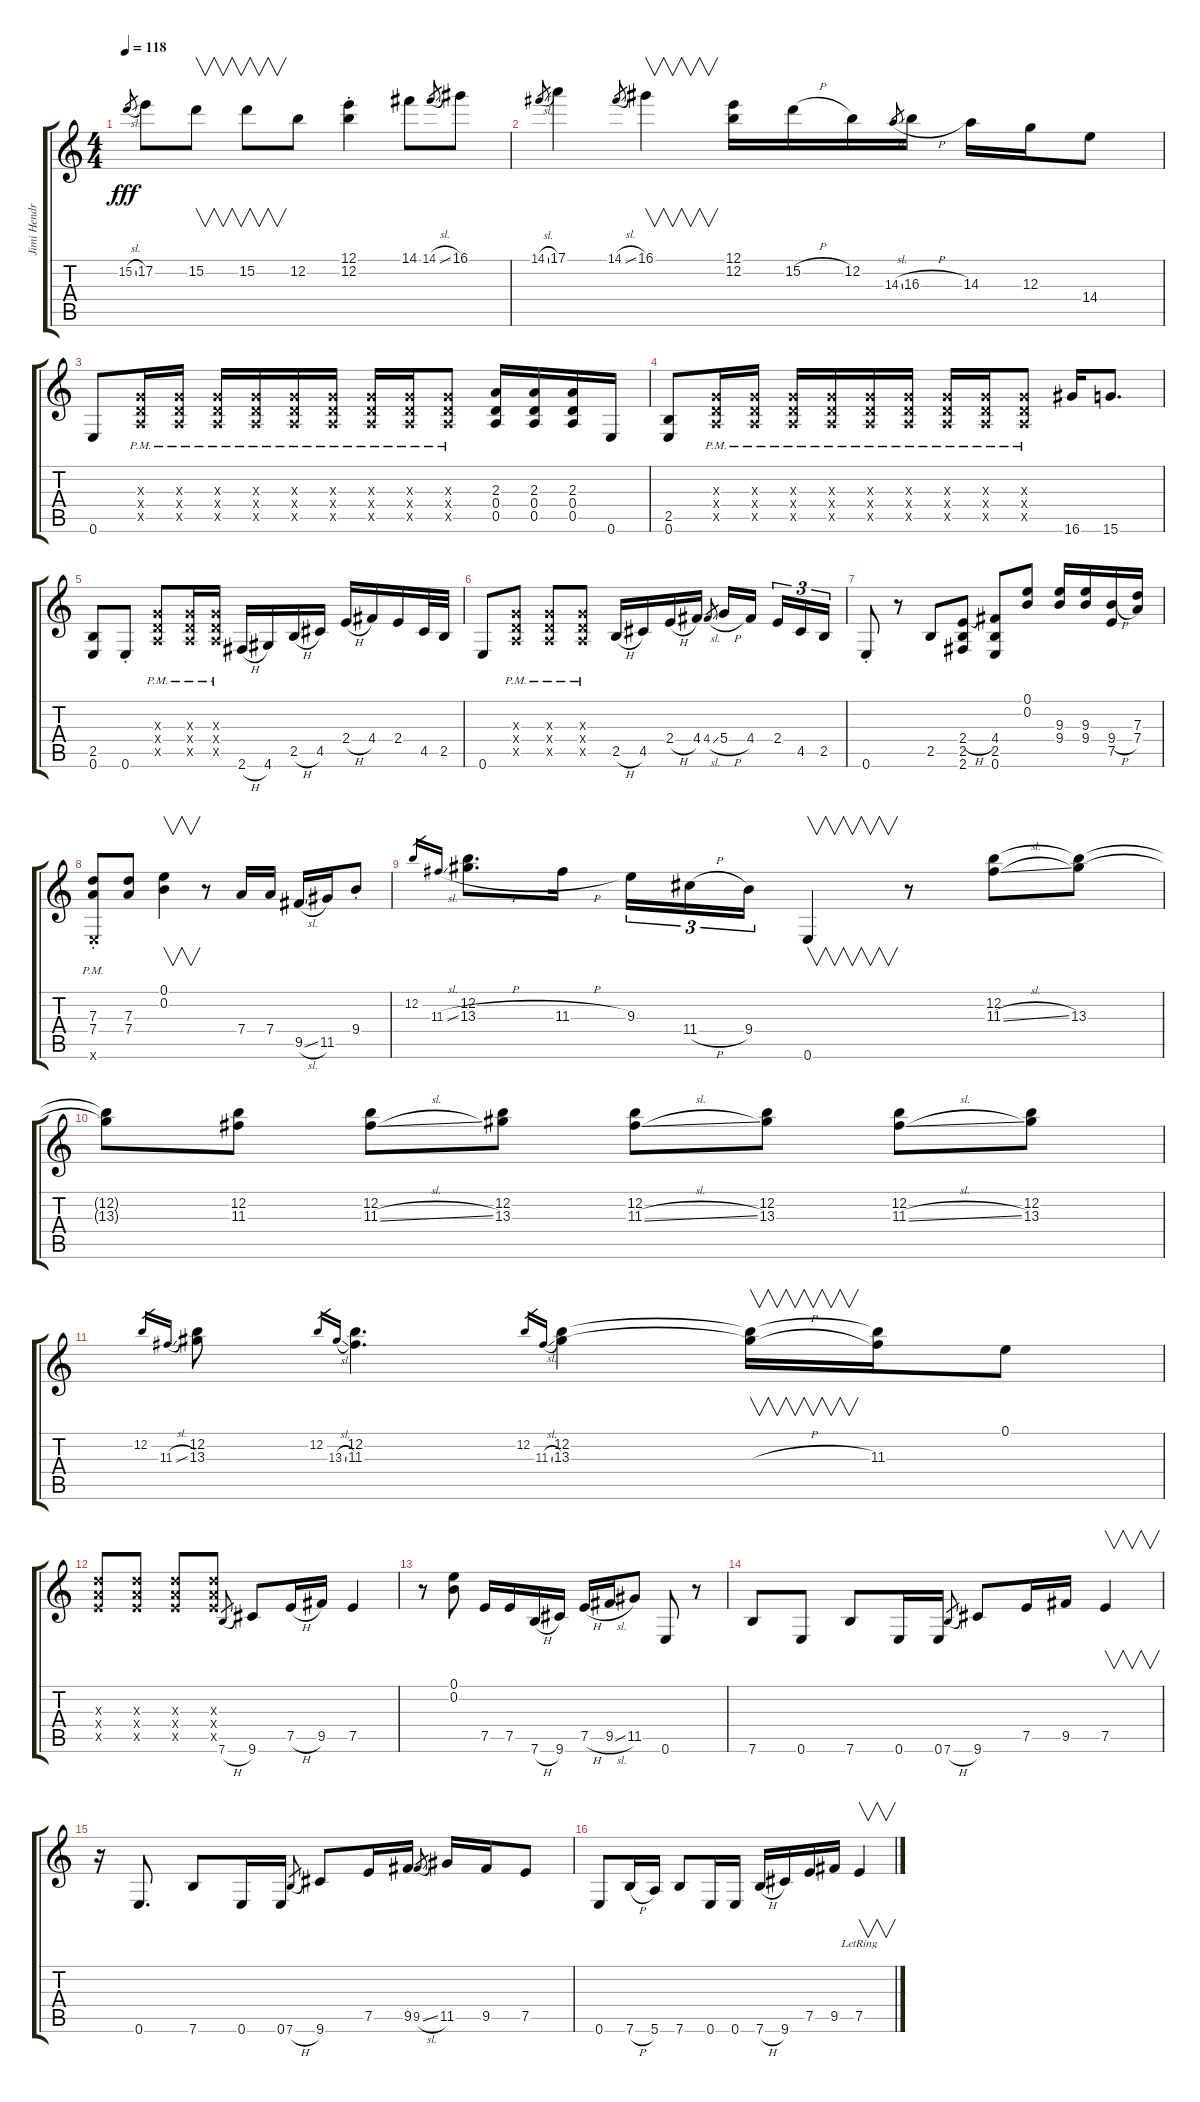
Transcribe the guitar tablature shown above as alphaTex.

\track ("Jimi Hendrix-Guitar" "Jimi Hendr") {instrument acousticguitarsteel}
\staff {score tabs}
\tuning (E4 B3 G3 D3 A2 E2) {hide}
\ts (4 4)
\tempo 118
\clef g2
\ks c
15.2{sl}.8{gr dy fff} 17.2.8 15.2.8{v} 15.2.8{v} 12.2.8 (12.1{st} 12.2{st}).4 14.1.8 14.1{sl}.8{gr} 16.1.8 |
14.1{sl}.8{gr} 17.1.4 14.1{sl}.8{gr} 16.1.4{v} (12.1 12.2).16 15.2{h}.16 12.2.16 14.3{sl}.8{gr} 16.3{h}.16 14.3.16 12.3.16 14.4.8 |
0.6.8 (0.3{pm x} 0.4{pm x} 0.5{pm x}).16 (0.3{pm x} 0.4{pm x} 0.5{pm x}).16 (0.3{pm x} 0.4{pm x} 0.5{pm x}).16 (0.3{pm x} 0.4{pm x} 0.5{pm x}).16 (0.3{pm x} 0.4{pm x} 0.5{pm x}).16 (0.3{pm x} 0.4{pm x} 0.5{pm x}).16 (0.3{pm x} 0.4{pm x} 0.5{pm x}).16 (0.3{pm x} 0.4{pm x} 0.5{pm x}).16 (0.3{pm x} 0.4{pm x} 0.5{pm x}).8 (2.3 0.4 0.5).16 (2.3 0.4 0.5).16 (2.3 0.4 0.5).16 0.6.16 |
(2.5 0.6).8 (0.3{pm x} 0.4{pm x} 0.5{pm x}).16 (0.3{pm x} 0.4{pm x} 0.5{pm x}).16 (0.3{pm x} 0.4{pm x} 0.5{pm x}).16 (0.3{pm x} 0.4{pm x} 0.5{pm x}).16 (0.3{pm x} 0.4{pm x} 0.5{pm x}).16 (0.3{pm x} 0.4{pm x} 0.5{pm x}).16 (0.3{pm x} 0.4{pm x} 0.5{pm x}).16 (0.3{pm x} 0.4{pm x} 0.5{pm x}).16 (0.3{pm x} 0.4{pm x} 0.5{pm x}).8 16.6.16 15.6.8{d} |
(2.5 0.6).8 0.6{st}.8 (0.3{pm x} 0.4{pm x} 0.5{pm x}).8 (0.3{pm x} 0.4{pm x} 0.5{pm x}).16 (0.3{pm x} 0.4{pm x} 0.5{pm x}).16 2.6{h}.16 4.6.16 2.5{h}.16 4.5.16 2.4{h}.16 4.4.16 2.4.16 4.5.32 2.5.32 |
0.6.8 (0.3{pm x} 0.4{pm x} 0.5{pm x}).8 (0.3{pm x} 0.4{pm x} 0.5{pm x}).8 (0.3{pm x} 0.4{pm x} 0.5{pm x}).8 2.5{h}.16 4.5.16 2.4{h}.16 4.4.16 4.4{sl}.8{gr} 5.4{h}.16 4.4.16{beam splitsecondary} 2.4.16{tu (3 2)} 4.5.16{tu (3 2)} 2.5.16{tu (3 2)} |
0.6{st}.8 r.8 2.5.8 (2.4{h} 2.5 2.6).8 (4.4 2.5 0.6).8 (0.1 0.2).8 (9.3 9.4).16 (9.3 9.4).16 (9.4{h} 7.5).16 (7.3 7.4).16 |
(7.3{pm st} 7.4{pm st} 0.6{pm st x}).8 (7.3 7.4).8 (0.1 0.2).4{v} r.8 7.4.16 7.4.16 9.5{sl}.16 11.5.16 9.4{st}.8 |
12.2.16{gr} 11.3{sl}.16{gr} (12.2 13.3{h}).8{d} 11.3{h}.16 9.3.16{tu (3 2)} 11.4{h}.16{tu (3 2)} 9.4.16{tu (3 2)} 0.6.4{v} r.8 (12.2 11.3{sl}).8 (12.2{t} 13.3).8 |
(12.2{t} 13.3{t}).8 (12.2 11.3).8 (12.2 11.3{sl}).8 (12.2 13.3).8 (12.2 11.3{sl}).8 (12.2 13.3).8 (12.2 11.3{sl}).8 (12.2 13.3).8 |
12.2.16{gr} 11.3{sl}.16{gr} (12.2 13.3).8 12.2.16{gr} 13.3{sl}.16{gr} (12.2 11.3).4{d} 12.2.16{gr} 11.3{sl}.16{gr} (12.2 13.3).4 (12.2{t} 13.3{h t}).16{v} (12.2{t} 11.3).16 0.1.8 |
(7.3{x} 7.4{x} 7.5{x}).8 (7.3{x} 7.4{x} 7.5{x}).8 (7.3{x} 7.4{x} 7.5{x}).8 (7.3{x} 7.4{x} 7.5{x}).8 7.6{h}.8{gr} 9.6.8 7.5{h}.16 9.5.16 7.5.4 |
r.8 (0.1 0.2).8 7.5.16 7.5.16 7.6{h}.16 9.6.16 7.5{h}.16 9.5{sl}.16 11.5.8 0.6.8 r.8 |
7.6.8 0.6.8 7.6.8 0.6.16 0.6.16 7.6{h}.8{gr} 9.6.8 7.5.16 9.5.16 7.5.4{v} |
r.16 0.6.8{d} 7.6.8 0.6.16 0.6.16 7.6{h}.8{gr} 9.6.8 7.5.16 9.5.16 9.5{sl}.8{gr} 11.5.16 9.5.16 7.5.8 |
0.6.8 7.6{h}.16 5.6.16 7.6.8 0.6.16 0.6.16 7.6{h}.16 9.6.16 7.5.16 9.5.16 7.5{lr}.4{v}
